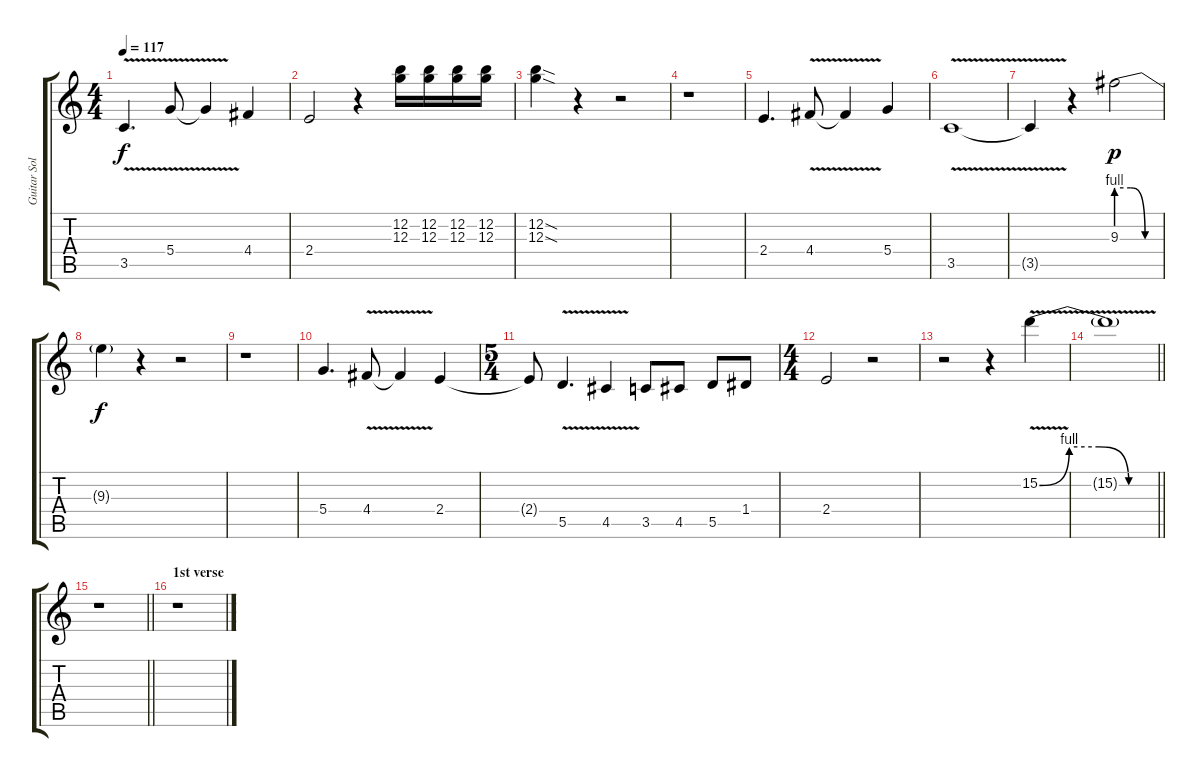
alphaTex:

\track ("Guitar Solo" "Guitar Sol") {instrument electricguitarclean}
\staff {score tabs}
\tuning (E4 B3 G3 D3 A2 E2) {hide}
\ts (4 4)
\tempo 117
\clef g2
\ks c
3.5{v}.4{d dy f} 5.4{v}.8 5.4{t}.4 4.4.4 |
2.4.2 r.4 (12.2 12.3).16 (12.2 12.3).16 (12.2 12.3).16 (12.2 12.3).16 |
(12.2{sod} 12.3{sod}).4 r.4 r.2 |
r.1 |
2.4.4{d} 4.4{v}.8 4.4{t}.4 5.4.4 |
3.5{v}.1 |
3.5{t}.4 r.4 9.3{be (custom 0 4 20 4 40 0 60 0)}.2{dy p} |
9.3{t}.4{dy f} r.4 r.2 |
r.1 |
5.4.4{d} 4.4{v}.8 4.4{t}.4 2.4.4 |
\ts (5 4)
2.4{t}.8 5.5{v}.4{d} 4.5{v}.4 3.5.8 4.5.8 5.5.8 1.4.8 |
\ts (4 4)
2.4.2 r.2 |
r.2 r.4 15.2{be (custom 0 0 15 4 30 4 45 0 60 0) v}.4 |
\barLineRight lightlight
15.2{t}.1 |
\barLineRight lightlight
r.1 |
\section ("" "1st verse")
r.1
